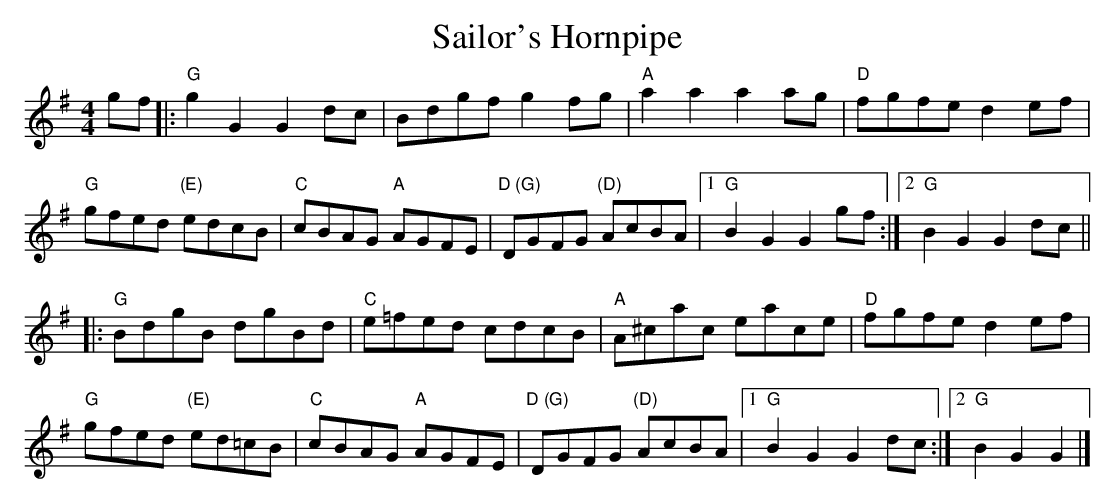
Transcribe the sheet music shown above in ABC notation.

X:1
T:Sailor's Hornpipe
M:4/4
L:1/8
K:G
gf |: "G" g2 G2 G2 d-c | Bdgf g2 f-g | "A" a2 a2 a2 a-g | "D" fgfe d2 e-f |
"G" gfed "(E)" edcB | "C" cBAG "A" AGFE | "D (G)" DGFG "(D)" AcBA | [1 "G" B2 G2 G2 g-f :| [2 "G" B2 G2 G2 d-c ||
|: "G" BdgB dgBd | "C" e=fed cdcB | "A" A^cac eace | "D" fgfe d2 e-f |
"G" gfed "(E)"ed=cB | "C" cBAG "A" AGFE | "D (G)" DGFG "(D)" AcBA | [1 "G" B2 G2 G2 d-c :| [2 "G" B2 G2 G2 |]
